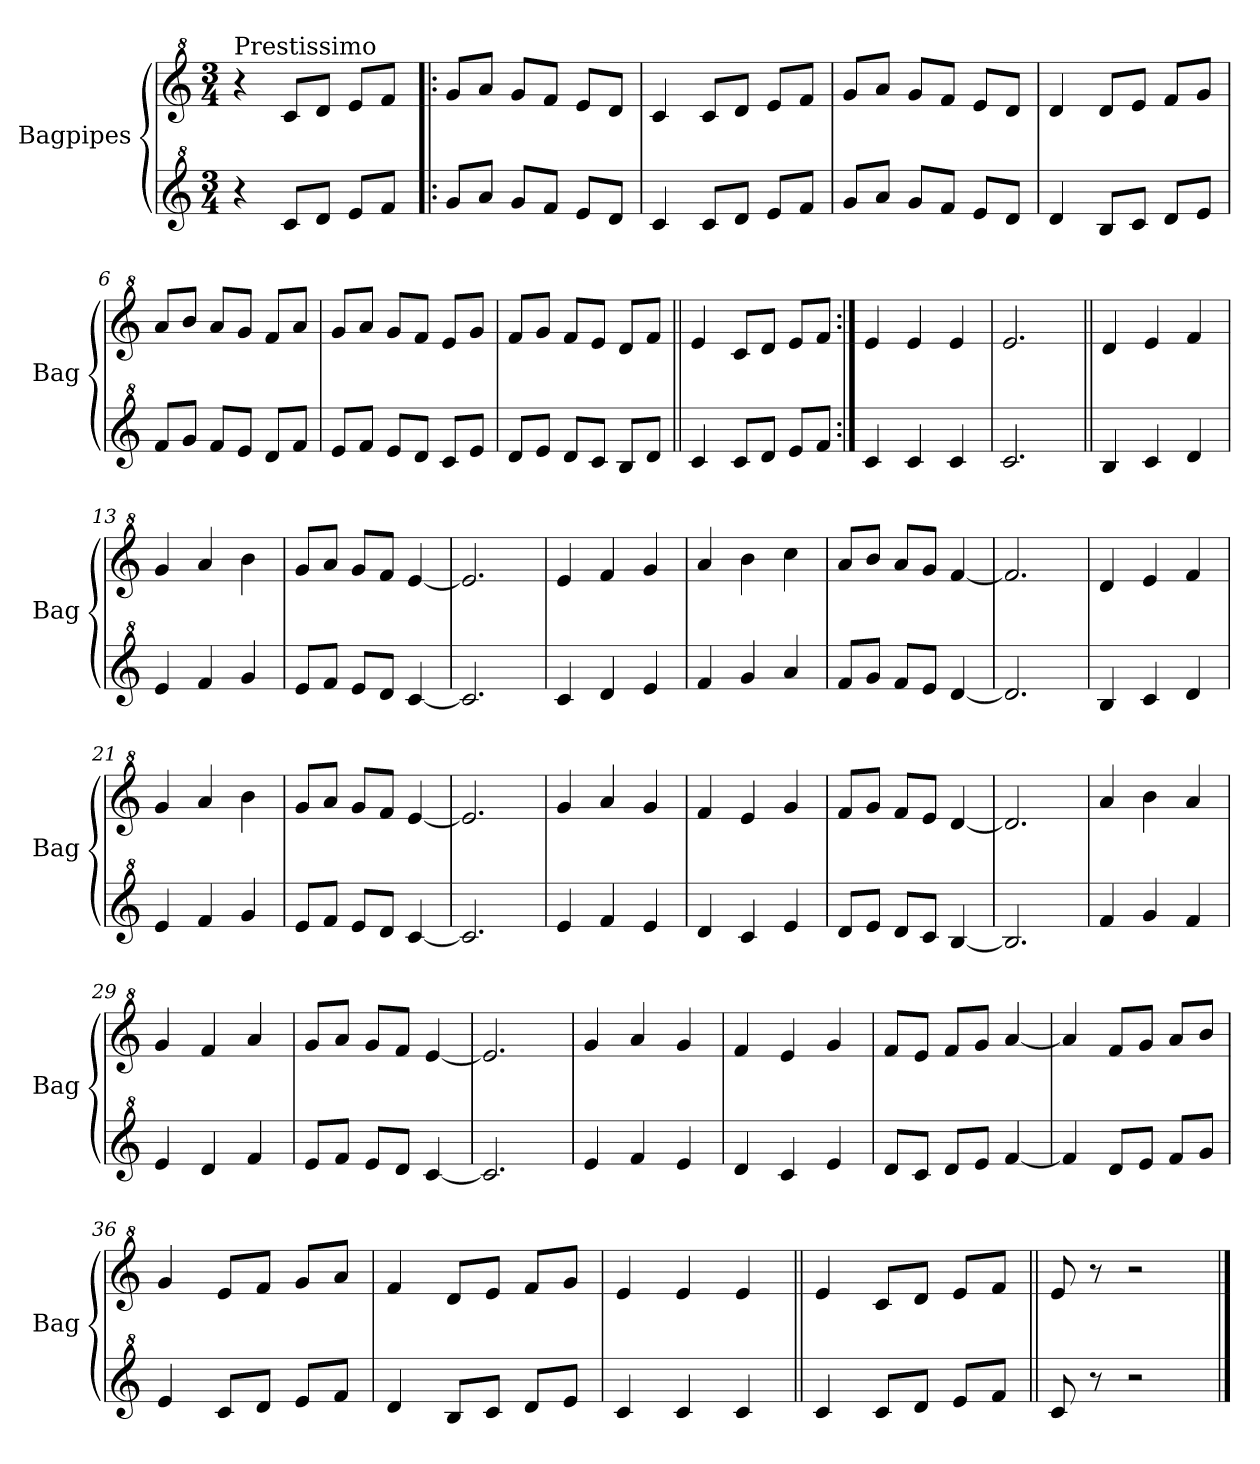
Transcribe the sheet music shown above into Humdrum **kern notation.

**kern	**kern
*part2	*part1
*staff2	*staff1
*I"Bagpipes	*I"Bagpipes
*I'Bag	*I'Bag
*clefG^2	*clefG^2
*k[]	*k[]
*C:	*C:
*M3/4	*M3/4
=1	=1
!	!LO:TX:a:t=Prestissimo
4r	4r
8cc/L	8cc/L
8dd/J	8dd/J
8ee/L	8ee/L
8ff/J	8ff/J
=2!|:	=2!|:
8gg/L	8gg/L
8aa/J	8aa/J
8gg/L	8gg/L
8ff/J	8ff/J
8ee/L	8ee/L
8dd/J	8dd/J
=3	=3
4cc/	4cc/
8cc/L	8cc/L
8dd/J	8dd/J
8ee/L	8ee/L
8ff/J	8ff/J
=4	=4
8gg/L	8gg/L
8aa/J	8aa/J
8gg/L	8gg/L
8ff/J	8ff/J
8ee/L	8ee/L
8dd/J	8dd/J
=5	=5
4dd/	4dd/
8b/L	8dd/L
8cc/J	8ee/J
8dd/L	8ff/L
8ee/J	8gg/J
=6	=6
8ff/L	8aa/L
8gg/J	8bb/J
8ff/L	8aa/L
8ee/J	8gg/J
8dd/L	8ff/L
8ff/J	8aa/J
=7	=7
8ee/L	8gg/L
8ff/J	8aa/J
8ee/L	8gg/L
8dd/J	8ff/J
8cc/L	8ee/L
8ee/J	8gg/J
!!LO:LB:g=z
=8	=8
8dd/L	8ff/L
8ee/J	8gg/J
8dd/L	8ff/L
8cc/J	8ee/J
8b/L	8dd/L
8dd/J	8ff/J
=9||	=9||
4cc/	4ee/
8cc/L	8cc/L
8dd/J	8dd/J
8ee/L	8ee/L
8ff/J	8ff/J
=10:|!	=10:|!
4cc/	4ee/
4cc/	4ee/
4cc/	4ee/
=11	=11
2.cc/	2.ee/
=12||	=12||
4b/	4dd/
4cc/	4ee/
4dd/	4ff/
=13	=13
4ee/	4gg/
4ff/	4aa/
4gg/	4bb\
=14	=14
8ee/L	8gg/L
8ff/J	8aa/J
8ee/L	8gg/L
8dd/J	8ff/J
[4cc/	[4ee/
=15	=15
2.cc/]	2.ee/]
=16	=16
4cc/	4ee/
4dd/	4ff/
4ee/	4gg/
=17	=17
4ff/	4aa/
4gg/	4bb\
4aa/	4ccc\
=18	=18
8ff/L	8aa/L
8gg/J	8bb/J
8ff/L	8aa/L
8ee/J	8gg/J
[4dd/	[4ff/
!!LO:LB:g=z
=19	=19
2.dd/]	2.ff/]
=20	=20
4b/	4dd/
4cc/	4ee/
4dd/	4ff/
=21	=21
4ee/	4gg/
4ff/	4aa/
4gg/	4bb\
=22	=22
8ee/L	8gg/L
8ff/J	8aa/J
8ee/L	8gg/L
8dd/J	8ff/J
[4cc/	[4ee/
=23	=23
2.cc/]	2.ee/]
=24	=24
4ee/	4gg/
4ff/	4aa/
4ee/	4gg/
=25	=25
4dd/	4ff/
4cc/	4ee/
4ee/	4gg/
=26	=26
8dd/L	8ff/L
8ee/J	8gg/J
8dd/L	8ff/L
8cc/J	8ee/J
[4b/	[4dd/
=27	=27
2.b/]	2.dd/]
=28	=28
4ff/	4aa/
4gg/	4bb\
4ff/	4aa/
=29	=29
4ee/	4gg/
4dd/	4ff/
4ff/	4aa/
=30	=30
8ee/L	8gg/L
8ff/J	8aa/J
8ee/L	8gg/L
8dd/J	8ff/J
[4cc/	[4ee/
=31	=31
2.cc/]	2.ee/]
!!LO:LB:g=z
=32	=32
4ee/	4gg/
4ff/	4aa/
4ee/	4gg/
=33	=33
4dd/	4ff/
4cc/	4ee/
4ee/	4gg/
=34	=34
8dd/L	8ff/L
8cc/J	8ee/J
8dd/L	8ff/L
8ee/J	8gg/J
[4ff/	[4aa/
=35	=35
4ff/]	4aa/]
8dd/L	8ff/L
8ee/J	8gg/J
8ff/L	8aa/L
8gg/J	8bb/J
=36	=36
4ee/	4gg/
8cc/L	8ee/L
8dd/J	8ff/J
8ee/L	8gg/L
8ff/J	8aa/J
=37	=37
4dd/	4ff/
8b/L	8dd/L
8cc/J	8ee/J
8dd/L	8ff/L
8ee/J	8gg/J
=38	=38
4cc/	4ee/
4cc/	4ee/
4cc/	4ee/
=39||	=39||
4cc/	4ee/
8cc/L	8cc/L
8dd/J	8dd/J
8ee/L	8ee/L
8ff/J	8ff/J
=40||	=40||
8cc/	8ee/
8r	8r
2r	2r
==	==
*-	*-
